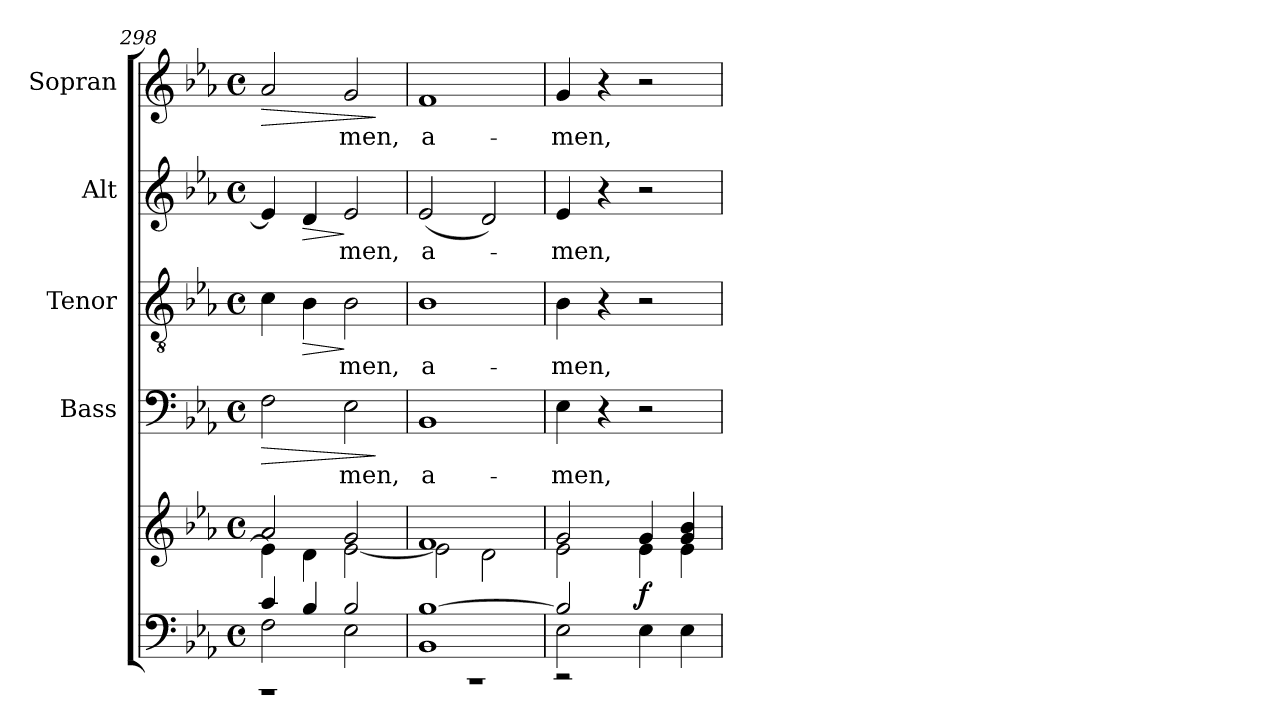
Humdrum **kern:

**kern	**kern	**dynam	**kern	**text	**dynam	**kern	**text	**dynam	**kern	**text	**dynam	**kern	**text	**dynam
*part5	*part5	*part5	*part4	*part4	*part4	*part3	*part3	*part3	*part2	*part2	*part2	*part1	*part1	*part1
*staff6	*staff5	*staff5/6	*staff4	*staff4	*staff4	*staff3	*staff3	*staff3	*staff2	*staff2	*staff2	*staff1	*staff1	*staff1
*	*	*	*I"Bass	*	*	*I"Tenor	*	*	*I"Alt	*	*	*I"Sopran	*	*
*	*	*	*I'B.	*	*	*I'T.	*	*	*I'A.	*	*	*I'S.	*	*
*clefF4	*clefG2	*	*clefF4	*	*	*clefGv2	*	*	*clefG2	*	*	*clefG2	*	*
*k[b-e-a-]	*k[b-e-a-]	*	*k[b-e-a-]	*	*	*k[b-e-a-]	*	*	*k[b-e-a-]	*	*	*k[b-e-a-]	*	*
*E-:	*E-:	*	*E-:	*	*	*E-:	*	*	*E-:	*	*	*E-:	*	*
*M4/4	*M4/4	*	*M4/4	*	*	*M4/4	*	*	*M4/4	*	*	*M4/4	*	*
*met(c)	*met(c)	*	*met(c)	*	*	*met(c)	*	*	*met(c)	*	*	*met(c)	*	*
=298	=298	=298	=298	=298	=298	=298	=298	=298	=298	=298	=298	=298	=298	=298
*^	*^	*	*	*	*	*	*	*	*	*	*	*	*	*
*	*^	*	*	*	*	*	*	*	*	*	*	*	*	*	*	*
!	!	!	!	!	!	!	!	!LO:HP:b	!	!	!	!	!	!	!	!	!LO:HP:b
4c/	2F\	1rBBB	2a-/	4e-\]	.	2F\	.	>	4c\	.	.	4e-/]	.	.	2a-/	.	>
!	!	!	!	!	!	!	!	!	!	!	!LO:HP:b	!	!	!LO:HP:b	!	!	!
4B-/	.	.	.	4d\	.	.	.	.	4B-\	.	>	4d/	.	>	.	.	.
!	!	!	!	!	!	!	!LO:LY:b	!	!	!LO:LY:b	!	!	!LO:LY:b	!	!	!LO:LY:b	!
2B-/	2E-\	.	2g/	[<2e-\	.	2E-\	-men,	.	2B-\	-men,	]	2e-/	-men,	]	2g/	-men,	.
*v	*v	*v	*	*	*	*	*	*	*	*	*	*	*	*	*	*	*
*	*v	*v	*	*	*	*	*	*	*	*	*	*	*	*	*
.	.	.	.	.	]	.	.	.	.	.	.	.	.	]
!!LO:LB:g=z
=299	=299	=299	=299	=299	=299	=299	=299	=299	=299	=299	=299	=299	=299	=299
*^	*^	*	*	*	*	*	*	*	*	*	*	*	*	*
*	*^	*	*	*	*	*	*	*	*	*	*	*	*	*	*	*
!	!	!	!	!	!	!	!LO:LY:b	!	!	!LO:LY:b	!	!	!LO:LY:b	!	!	!LO:LY:b	!
[>1B-	1BB-	1rCC	1f	2e-\]	.	1BB-	a-	.	1B-	a-	.	(<2e-/	a-	.	1f	a-	.
.	.	.	.	2d\	.	.	.	.	.	.	.	2d/)	.	.	.	.	.
=300	=300	=300	=300	=300	=300	=300	=300	=300	=300	=300	=300	=300	=300	=300	=300	=300	=300
!	!	!	!	!	!	!	!LO:LY:b	!	!	!LO:LY:b	!	!	!LO:LY:b	!	!	!LO:LY:b	!
2B-/]	2E-\	2rCC	2g/	2e-\	.	4E-\	-men,	.	4B-\	-men,	.	4e-/	-men,	.	4g/	-men,	.
.	.	.	.	.	.	4r	.	.	4r	.	.	4r	.	.	4r	.	.
!	!	!	!	!	!LO:DY:b	!	!	!	!	!	!	!	!	!	!	!	!
2ryy	4E-\	2ryy	4g/	4e-\	f	2r	.	.	2r	.	.	2r	.	.	2r	.	.
.	4E-\	.	4g/ 4b-/	4e-\	.	.	.	.	.	.	.	.	.	.	.	.	.
*v	*v	*v	*	*	*	*	*	*	*	*	*	*	*	*	*	*	*
*	*v	*v	*	*	*	*	*	*	*	*	*	*	*	*	*
=	=	=	=	=	=	=	=	=	=	=	=	=	=	=
*-	*-	*-	*-	*-	*-	*-	*-	*-	*-	*-	*-	*-	*-	*-
